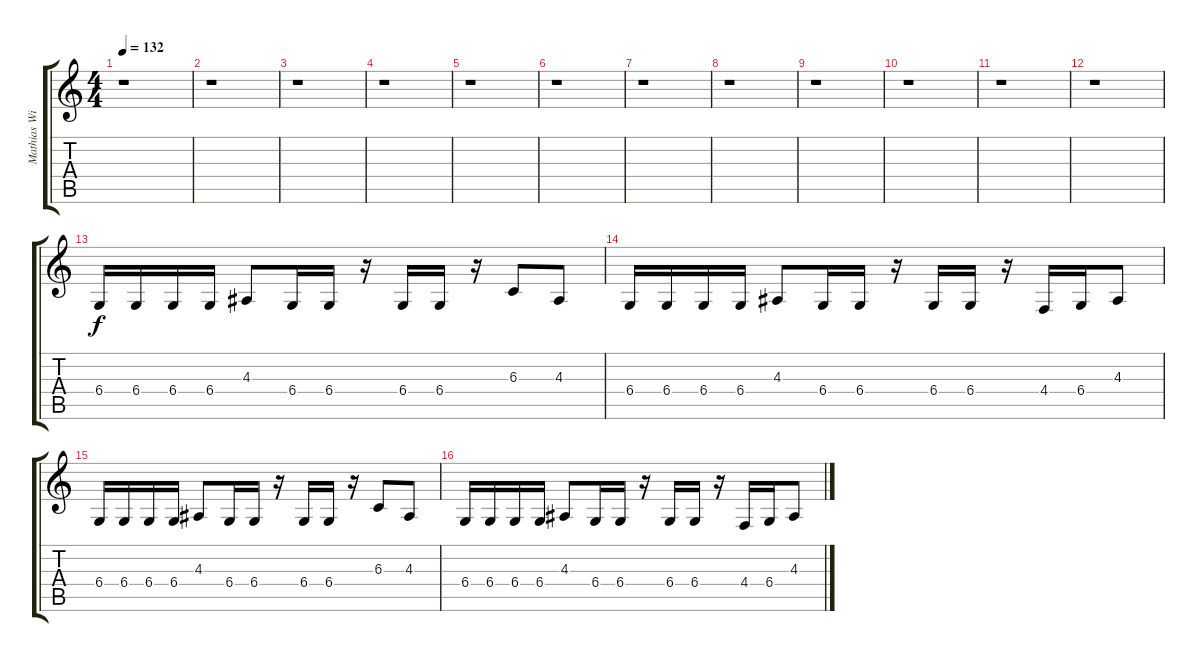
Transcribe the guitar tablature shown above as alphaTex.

\track ("Mathias Wiesner" "Mathias Wi") {instrument harpsichord}
\staff {score tabs}
\tuning (Eb4 Bb3 Gb3 Db3 Ab2 Eb2) {hide}
\ts (4 4)
\tempo 132
\clef g2
\ks c
r.1{dy f} |
r.1 |
r.1 |
r.1 |
r.1 |
r.1 |
r.1 |
r.1 |
r.1 |
r.1 |
r.1 |
r.1 |
6.4.16 6.4.16 6.4.16 6.4.16 4.3.8 6.4.16 6.4.16 r.16 6.4.16 6.4.16 r.16 6.3.8 4.3.8 |
6.4.16 6.4.16 6.4.16 6.4.16 4.3.8 6.4.16 6.4.16 r.16 6.4.16 6.4.16 r.16 4.4.16 6.4.16 4.3.8 |
6.4.16 6.4.16 6.4.16 6.4.16 4.3.8 6.4.16 6.4.16 r.16 6.4.16 6.4.16 r.16 6.3.8 4.3.8 |
6.4.16 6.4.16 6.4.16 6.4.16 4.3.8 6.4.16 6.4.16 r.16 6.4.16 6.4.16 r.16 4.4.16 6.4.16 4.3.8
